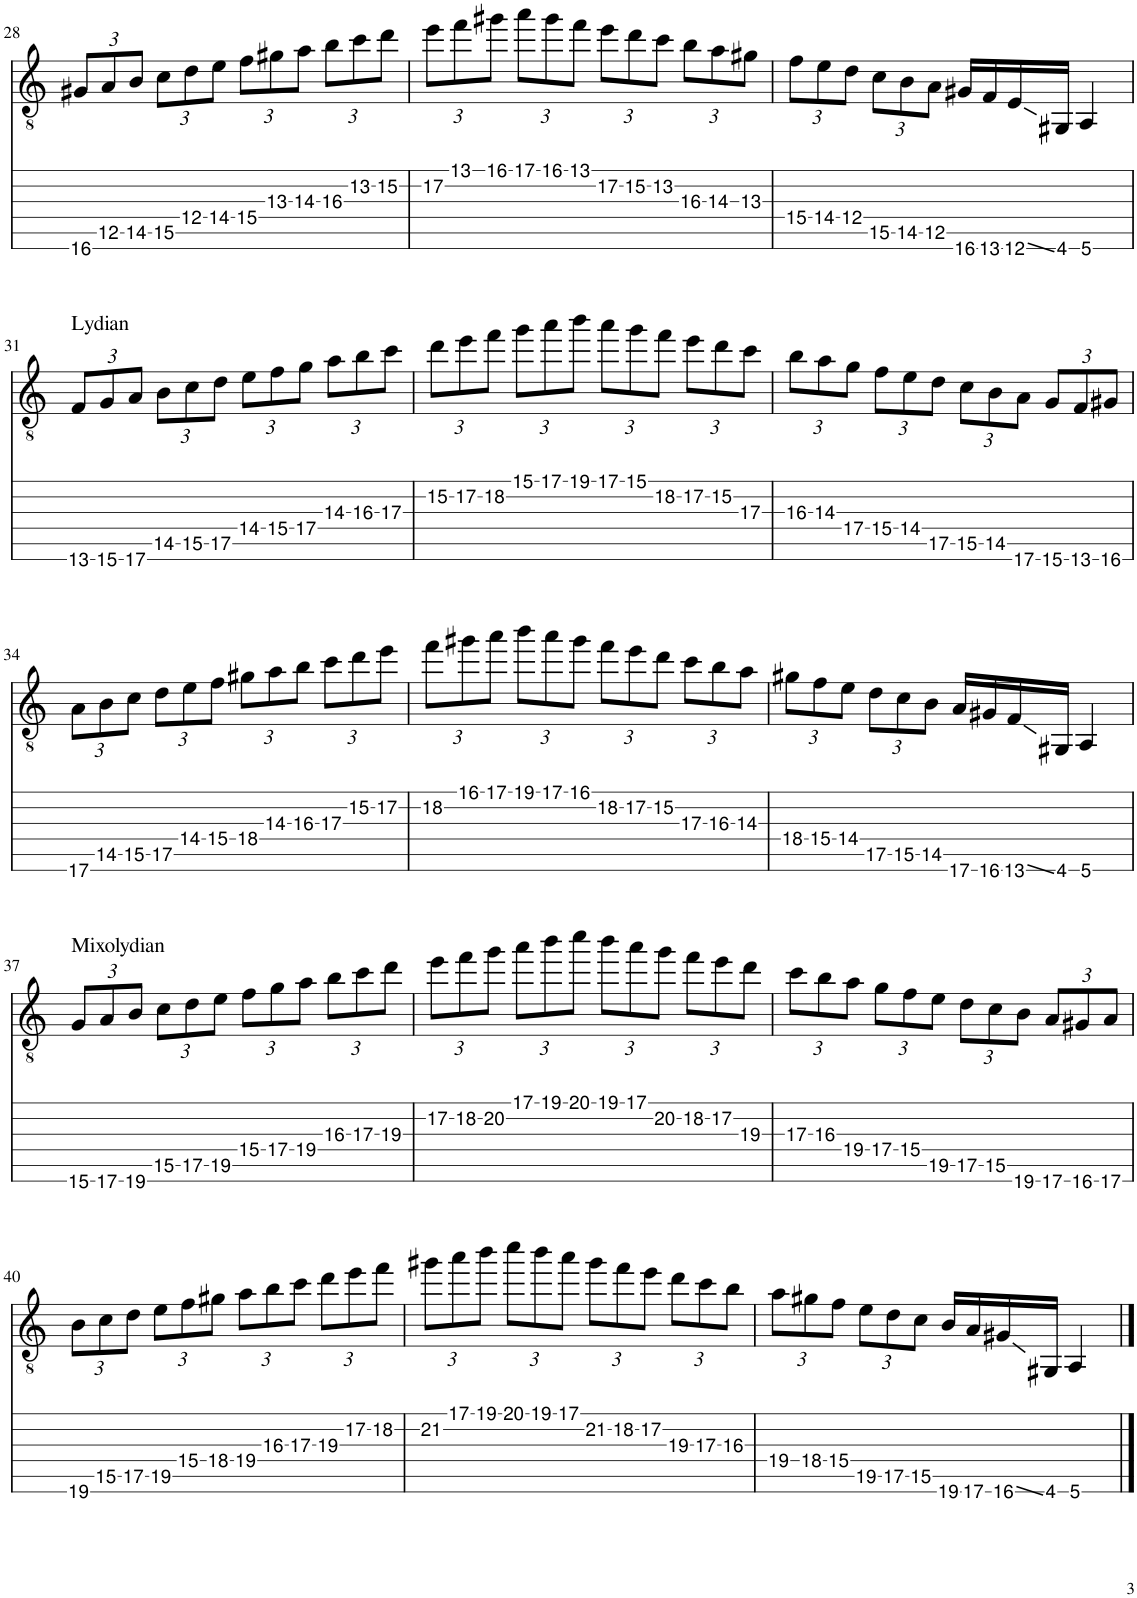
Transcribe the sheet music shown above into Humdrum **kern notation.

**kern	**kern
*part1	*part1
*staff2	*staff1
*I"Guitar	*
*I'Guit.	*
!!LO:PB:g=z
*	*clefGv2
*k[]	*k[]
*M4/4	*M4/4
*Xbrackettup	*Xbrackettup
=28	=28
12G#L	12G#X/L
12A	12A/
12BJ	12B/J
12cL	12c\L
12d	12d\
12eJ	12e\J
12fL	12f\L
12g#	12g#X\
12aJ	12a\J
12bL	12b\L
12cc	12cc\
12ddJ	12dd\J
=29	=29
12eeL	12ee\L
12ff	12ff\
12gg#J	12gg#X\J
12aaL	12aa\L
12gg#	12gg#\
12ffJ	12ff\J
12eeL	12ee\L
12dd	12dd\
12ccJ	12cc\J
12bL	12b\L
12a	12a\
12g#J	12g#X\J
=30	=30
12fL	12f\L
12e	12e\
12dJ	12d\J
12cL	12c\L
12B	12B\
12AJ	12A\J
16G#LL	16G#X/LL
16FJ	16F/
16EL	16E/
16GG#JJ	16GG#X/JJ
4AA	4AA/
!!LO:LB:g=z
=31	=31
!	!LO:TX:a:t=Lydian
12FL	12F/L
12G	12G/
12AJ	12A/J
12BL	12B\L
12c	12c\
12dJ	12d\J
12eL	12e\L
12f	12f\
12gJ	12g\J
12aL	12a\L
12b	12b\
12ccJ	12cc\J
=32	=32
12ddL	12dd\L
12ee	12ee\
12ffJ	12ff\J
12ggL	12gg\L
12aa	12aa\
12bbJ	12bb\J
12aaL	12aa\L
12gg	12gg\
12ffJ	12ff\J
12eeL	12ee\L
12dd	12dd\
12ccJ	12cc\J
=33	=33
12bL	12b\L
12a	12a\
12gJ	12g\J
12fL	12f\L
12e	12e\
12dJ	12d\J
12cL	12c\L
12B	12B\
12AJ	12A\J
12GL	12G/L
12F	12F/
12G#J	12G#X/J
!!LO:LB:g=z
=34	=34
12AL	12A\L
12B	12B\
12cJ	12c\J
12dL	12d\L
12e	12e\
12fJ	12f\J
12g#L	12g#X\L
12a	12a\
12bJ	12b\J
12ccL	12cc\L
12dd	12dd\
12eeJ	12ee\J
=35	=35
12ffL	12ff\L
12gg#	12gg#X\
12aaJ	12aa\J
12bbL	12bb\L
12aa	12aa\
12gg#J	12gg#\J
12ffL	12ff\L
12ee	12ee\
12ddJ	12dd\J
12ccL	12cc\L
12b	12b\
12aJ	12a\J
=36	=36
12g#L	12g#X\L
12f	12f\
12eJ	12e\J
12dL	12d\L
12c	12c\
12BJ	12B\J
16ALL	16A/LL
16G#J	16G#X/
16FL	16F/
16GG#JJ	16GG#X/JJ
4AA	4AA/
!!LO:LB:g=z
=37	=37
!	!LO:TX:a:t=Mixolydian
12GL	12G/L
12A	12A/
12BJ	12B/J
12cL	12c\L
12d	12d\
12eJ	12e\J
12fL	12f\L
12g	12g\
12aJ	12a\J
12bL	12b\L
12cc	12cc\
12ddJ	12dd\J
=38	=38
12eeL	12ee\L
12ff	12ff\
12ggJ	12gg\J
12aaL	12aa\L
12bb	12bb\
12cccJ	12ccc\J
12bbL	12bb\L
12aa	12aa\
12ggJ	12gg\J
12ffL	12ff\L
12ee	12ee\
12ddJ	12dd\J
=39	=39
12ccL	12cc\L
12b	12b\
12aJ	12a\J
12gL	12g\L
12f	12f\
12eJ	12e\J
12dL	12d\L
12c	12c\
12BJ	12B\J
12AL	12A/L
12G#	12G#X/
12AJ	12A/J
!!LO:LB:g=z
=40	=40
12BL	12B\L
12c	12c\
12dJ	12d\J
12eL	12e\L
12f	12f\
12g#J	12g#X\J
12aL	12a\L
12b	12b\
12ccJ	12cc\J
12ddL	12dd\L
12ee	12ee\
12ffJ	12ff\J
=41	=41
12gg#L	12gg#X\L
12aa	12aa\
12bbJ	12bb\J
12cccL	12ccc\L
12bb	12bb\
12aaJ	12aa\J
12gg#L	12gg#\L
12ff	12ff\
12eeJ	12ee\J
12ddL	12dd\L
12cc	12cc\
12bJ	12b\J
=42	=42
12aL	12a\L
12g#	12g#X\
12fJ	12f\J
12eL	12e\L
12d	12d\
12cJ	12c\J
16BLL	16B/LL
16AJ	16A/
16G#L	16G#X/
16GG#JJ	16GG#X/JJ
4AA	4AA/
==	==
*-	*-
